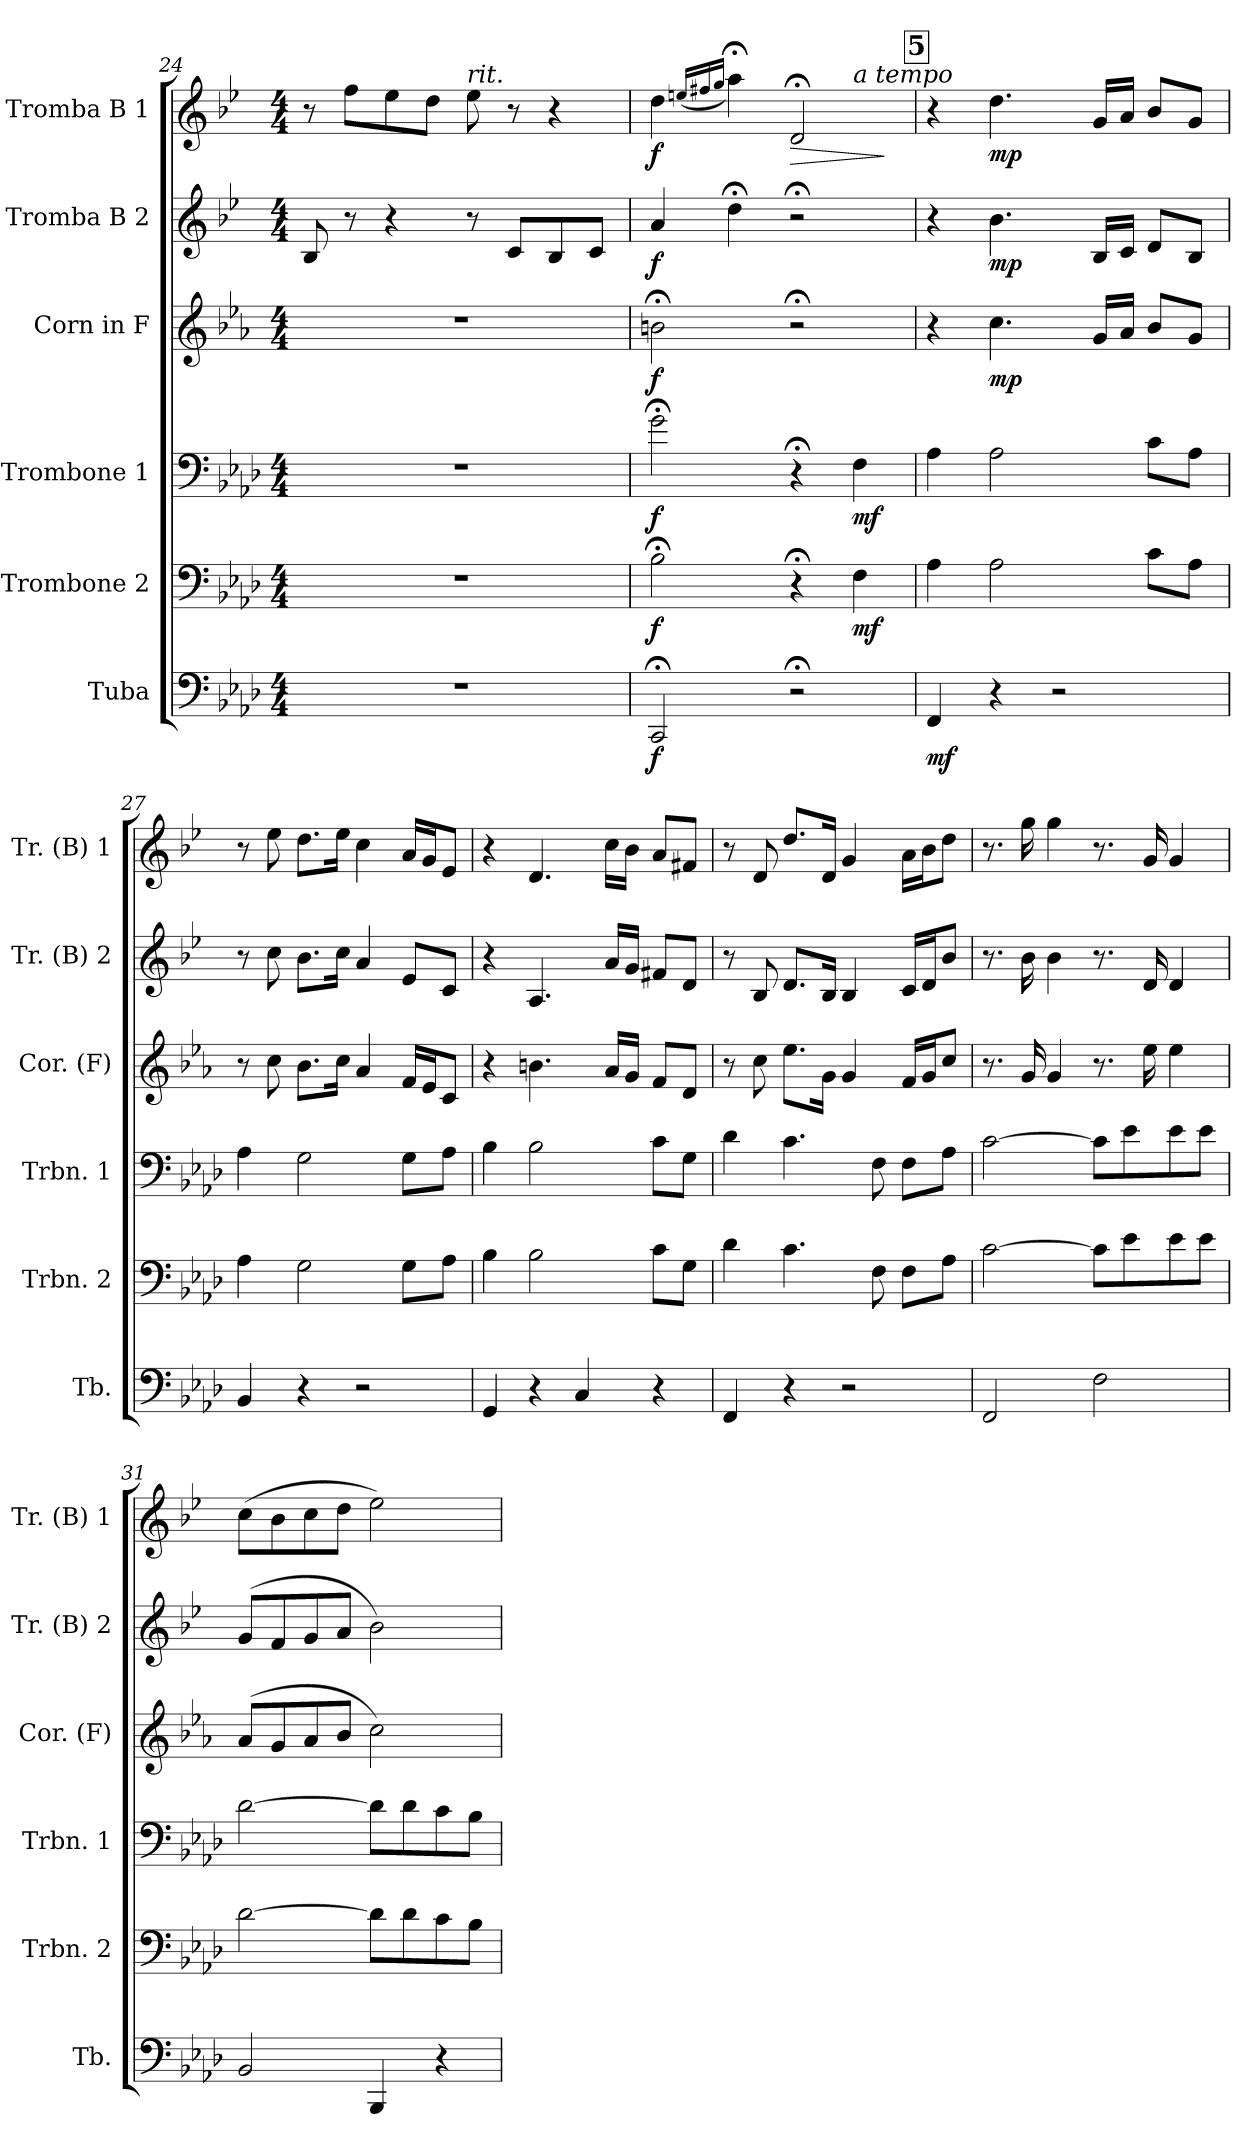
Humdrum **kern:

**kern	**dynam	**kern	**dynam	**kern	**dynam	**kern	**dynam	**kern	**dynam	**kern	**dynam
*part6	*part6	*part5	*part5	*part4	*part4	*part3	*part3	*part2	*part2	*part1	*part1
*staff6	*staff6	*staff5	*staff5	*staff4	*staff4	*staff3	*staff3	*staff2	*staff2	*staff1	*staff1
*I"Tuba	*	*I"Trombone 2	*	*I"Trombone 1	*	*I"Corn in F	*	*I"Tromba В 2	*	*I"Tromba В 1	*
*I'Tb.	*	*I'Trbn. 2	*	*I'Trbn. 1	*	*I'Cor. (F)	*	*I'Tr. (В) 2	*	*I'Tr. (В) 1	*
*clefF4	*	*clefF4	*	*clefF4	*	*clefG2	*	*clefG2	*	*clefG2	*
*	*	*	*	*	*	*ITrd4c7	*	*ITrd1c2	*	*ITrd1c2	*
*k[b-e-a-d-]	*	*k[b-e-a-d-]	*	*k[b-e-a-d-]	*	*k[b-e-a-d-]	*	*k[b-e-a-d-]	*	*k[b-e-a-d-]	*
*f:	*	*f:	*	*f:	*	*f:	*	*f:	*	*f:	*
*M4/4	*	*M4/4	*	*M4/4	*	*M4/4	*	*M4/4	*	*M4/4	*
=24	=24	=24	=24	=24	=24	=24	=24	=24	=24	=24	=24
1r	.	1r	.	1r	.	1r	.	8A-/	.	8r	.
.	.	.	.	.	.	.	.	8r	.	8ee-\L	.
.	.	.	.	.	.	.	.	4r	.	8dd-\	.
.	.	.	.	.	.	.	.	.	.	8cc\J	.
!	!	!	!	!	!	!	!	!	!	!LO:TX:a:i:t=rit.	!
.	.	.	.	.	.	.	.	8r	.	8dd-\	.
.	.	.	.	.	.	.	.	8B-/L	.	8r	.
.	.	.	.	.	.	.	.	8A-/	.	4r	.
.	.	.	.	.	.	.	.	8B-/J	.	.	.
=25	=25	=25	=25	=25	=25	=25	=25	=25	=25	=25	=25
!	!LO:DY:b	!	!LO:DY:b	!	!LO:DY:b	!	!LO:DY:b	!	!LO:DY:b	!	!LO:DY:b
*	*	*	*	*	*	*	*	*	*	*^	*
2CC;</	f	2B-;<\	f	2g;<\	f	2en;<\	f	4g/	f	4cc\	2.ryy	f
.	.	.	.	.	.	.	.	.	.	(<16qddn/LL	.	.
.	.	.	.	.	.	.	.	.	.	16qeen/	.	.
.	.	.	.	.	.	.	.	.	.	16qff/JJ	.	.
.	.	.	.	.	.	.	.	4cc;<\	.	4gg;<\)	.	.
!	!	!	!	!	!	!	!	!	!	!	!	!LO:HP:b
2r;<	.	4r;<	.	4r;<	.	2r;<	.	2r;<	.	2c;</	.	>
!	!	!	!	!	!	!	!	!	!	!	!LO:TX:a:i:t=a tempo	!
!	!	!	!LO:DY:b	!	!LO:DY:b	!	!	!	!	!	!	!
.	.	4F\	mf	4F\	mf	.	.	.	.	.	4ryy	.
.	.	.	.	.	.	.	.	.	.	.	.	]
!!LO:LB:g=z
!!LO:REH:place=s1:a:t=5
=26	=26	=26	=26	=26	=26	=26	=26	=26	=26	=26	=26	=26
!	!LO:DY:b	!	!	!	!	!	!	!	!	!	!	!
*	*	*	*	*	*	*	*	*	*	*v	*v	*
4FF/	mf	4A-\	.	4A-\	.	4r	.	4r	.	4r	.
!	!	!	!	!	!	!	!LO:DY:b	!	!LO:DY:b	!	!LO:DY:b
4r	.	2A-\	.	2A-\	.	4.f\	mp	4.a-\	mp	4.cc\	mp
2r	.	.	.	.	.	.	.	.	.	.	.
.	.	.	.	.	.	16c/LL	.	16A-/LL	.	16f/LL	.
.	.	.	.	.	.	16d-/JJ	.	16B-/JJ	.	16g/JJ	.
.	.	8c\L	.	8c\L	.	8e-/L	.	8c/L	.	8a-/L	.
.	.	8A-\J	.	8A-\J	.	8c/J	.	8A-/J	.	8f/J	.
=27	=27	=27	=27	=27	=27	=27	=27	=27	=27	=27	=27
4BB-/	.	4A-\	.	4A-\	.	8r	.	8r	.	8r	.
.	.	.	.	.	.	8f\	.	8b-\	.	8dd-\	.
4r	.	2G\	.	2G\	.	8.e-\L	.	8.a-\L	.	8.cc\L	.
.	.	.	.	.	.	16f\Jk	.	16b-\Jk	.	16dd-\Jk	.
2r	.	.	.	.	.	4d-/	.	4g/	.	4b-\	.
.	.	8G\L	.	8G\L	.	16B-/LL	.	8d-/L	.	16g/LL	.
.	.	.	.	.	.	16A-/J	.	.	.	16f/J	.
.	.	8A-\J	.	8A-\J	.	8F/J	.	8B-/J	.	8d-/J	.
=28	=28	=28	=28	=28	=28	=28	=28	=28	=28	=28	=28
4GG/	.	4B-\	.	4B-\	.	4r	.	4r	.	4r	.
4r	.	2B-\	.	2B-\	.	4.en\	.	4.G/	.	4.c/	.
4C/	.	.	.	.	.	.	.	.	.	.	.
.	.	.	.	.	.	16d-/LL	.	16g/LL	.	16b-\LL	.
.	.	.	.	.	.	16c/JJ	.	16f/JJ	.	16a-\JJ	.
4r	.	8c\L	.	8c\L	.	8B-/L	.	8en/L	.	8g/L	.
.	.	8G\J	.	8G\J	.	8G/J	.	8c/J	.	8en/J	.
=29	=29	=29	=29	=29	=29	=29	=29	=29	=29	=29	=29
4FF/	.	4d-\	.	4d-\	.	8r	.	8r	.	8r	.
.	.	.	.	.	.	8f\	.	8A-/	.	8c/	.
4r	.	4.c\	.	4.c\	.	8.a-\L	.	8.c/L	.	8.cc/L	.
.	.	.	.	.	.	16c\Jk	.	16A-/Jk	.	16c/Jk	.
2r	.	.	.	.	.	4c/	.	4A-/	.	4f/	.
.	.	8F\	.	8F\	.	.	.	.	.	.	.
.	.	8F\L	.	8F\L	.	16B-/LL	.	16B-/LL	.	16g\LL	.
.	.	.	.	.	.	16c/J	.	16c/J	.	16a-\J	.
.	.	8A-\J	.	8A-\J	.	8f/J	.	8a-/J	.	8cc\J	.
!!LO:PB:g=z
=30	=30	=30	=30	=30	=30	=30	=30	=30	=30	=30	=30
2FF/	.	[2c\	.	[2c\	.	8.r	.	8.r	.	8.r	.
.	.	.	.	.	.	16c/	.	16a-\	.	16ff\	.
.	.	.	.	.	.	4c/	.	4a-\	.	4ff\	.
2F\	.	8c\L]	.	8c\L]	.	8.r	.	8.r	.	8.r	.
.	.	8e-\	.	8e-\	.	.	.	.	.	.	.
.	.	.	.	.	.	16a-\	.	16c/	.	16f/	.
.	.	8e-\	.	8e-\	.	4a-\	.	4c/	.	4f/	.
.	.	8e-\J	.	8e-\J	.	.	.	.	.	.	.
=31	=31	=31	=31	=31	=31	=31	=31	=31	=31	=31	=31
2BB-/	.	[2d-\	.	[2d-\	.	(>8d-/L	.	(>8f/L	.	(>8b-\L	.
.	.	.	.	.	.	8c/	.	8e-/	.	8a-\	.
.	.	.	.	.	.	8d-/	.	8f/	.	8b-\	.
.	.	.	.	.	.	8e-/J	.	8g/J	.	8cc\J	.
4BBB-/	.	8d-\L]	.	8d-\L]	.	2f\)	.	2a-\)	.	2dd-\)	.
.	.	8d-\	.	8d-\	.	.	.	.	.	.	.
4r	.	8c\	.	8c\	.	.	.	.	.	.	.
.	.	8B-\J	.	8B-\J	.	.	.	.	.	.	.
=	=	=	=	=	=	=	=	=	=	=	=
*-	*-	*-	*-	*-	*-	*-	*-	*-	*-	*-	*-
